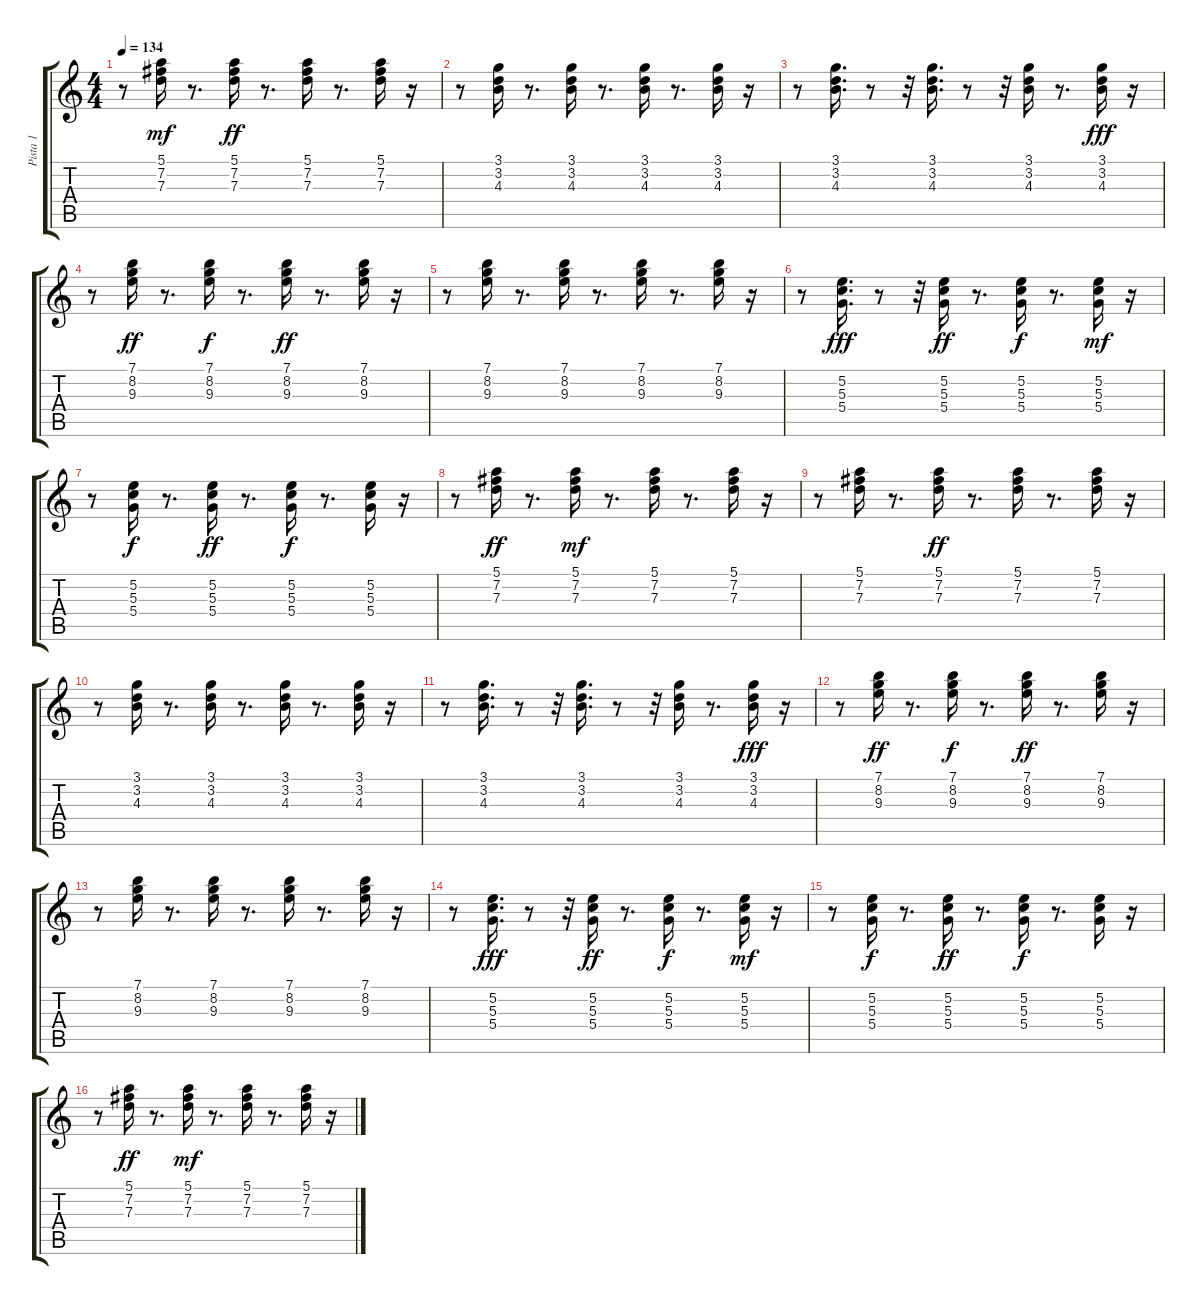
\track ("Pista 1" "Pista 1") {instrument electricguitarclean}
\staff {score tabs}
\tuning (E4 B3 G3 D3 A2 E2) {hide}
\ts (4 4)
\tempo 134
\clef g2
\ks c
r.8{dy mf} (5.1 7.2 7.3).16 r.8{d} (5.1 7.2 7.3).16{dy ff} r.8{d} (5.1 7.2 7.3).16 r.8{d} (5.1 7.2 7.3).16 r.16 |
r.8 (3.1 3.2 4.3).16 r.8{d} (3.1 3.2 4.3).16 r.8{d} (3.1 3.2 4.3).16 r.8{d} (3.1 3.2 4.3).16 r.16 |
r.8 (3.1 3.2 4.3).16{d} r.8 r.32 (3.1 3.2 4.3).16{d} r.8 r.32 (3.1 3.2 4.3).16 r.8{d} (3.1 3.2 4.3).16{dy fff} r.16 |
r.8 (7.1 8.2 9.3).16{dy ff} r.8{d} (7.1 8.2 9.3).16{dy f} r.8{d} (7.1 8.2 9.3).16{dy ff} r.8{d} (7.1 8.2 9.3).16 r.16 |
r.8 (7.1 8.2 9.3).16 r.8{d} (7.1 8.2 9.3).16 r.8{d} (7.1 8.2 9.3).16 r.8{d} (7.1 8.2 9.3).16 r.16 |
r.8 (5.2 5.3 5.4).16{d dy fff} r.8 r.32 (5.2 5.3 5.4).16{dy ff} r.8{d} (5.2 5.3 5.4).16{dy f} r.8{d} (5.2 5.3 5.4).16{dy mf} r.16 |
r.8 (5.2 5.3 5.4).16{dy f} r.8{d} (5.2 5.3 5.4).16{dy ff} r.8{d} (5.2 5.3 5.4).16{dy f} r.8{d} (5.2 5.3 5.4).16 r.16 |
r.8 (5.1 7.2 7.3).16{dy ff} r.8{d} (5.1 7.2 7.3).16{dy mf} r.8{d} (5.1 7.2 7.3).16 r.8{d} (5.1 7.2 7.3).16 r.16 |
r.8 (5.1 7.2 7.3).16 r.8{d} (5.1 7.2 7.3).16{dy ff} r.8{d} (5.1 7.2 7.3).16 r.8{d} (5.1 7.2 7.3).16 r.16 |
r.8 (3.1 3.2 4.3).16 r.8{d} (3.1 3.2 4.3).16 r.8{d} (3.1 3.2 4.3).16 r.8{d} (3.1 3.2 4.3).16 r.16 |
r.8 (3.1 3.2 4.3).16{d} r.8 r.32 (3.1 3.2 4.3).16{d} r.8 r.32 (3.1 3.2 4.3).16 r.8{d} (3.1 3.2 4.3).16{dy fff} r.16 |
r.8 (7.1 8.2 9.3).16{dy ff} r.8{d} (7.1 8.2 9.3).16{dy f} r.8{d} (7.1 8.2 9.3).16{dy ff} r.8{d} (7.1 8.2 9.3).16 r.16 |
r.8 (7.1 8.2 9.3).16 r.8{d} (7.1 8.2 9.3).16 r.8{d} (7.1 8.2 9.3).16 r.8{d} (7.1 8.2 9.3).16 r.16 |
r.8 (5.2 5.3 5.4).16{d dy fff} r.8 r.32 (5.2 5.3 5.4).16{dy ff} r.8{d} (5.2 5.3 5.4).16{dy f} r.8{d} (5.2 5.3 5.4).16{dy mf} r.16 |
r.8 (5.2 5.3 5.4).16{dy f} r.8{d} (5.2 5.3 5.4).16{dy ff} r.8{d} (5.2 5.3 5.4).16{dy f} r.8{d} (5.2 5.3 5.4).16 r.16 |
r.8 (5.1 7.2 7.3).16{dy ff} r.8{d} (5.1 7.2 7.3).16{dy mf} r.8{d} (5.1 7.2 7.3).16 r.8{d} (5.1 7.2 7.3).16 r.16
